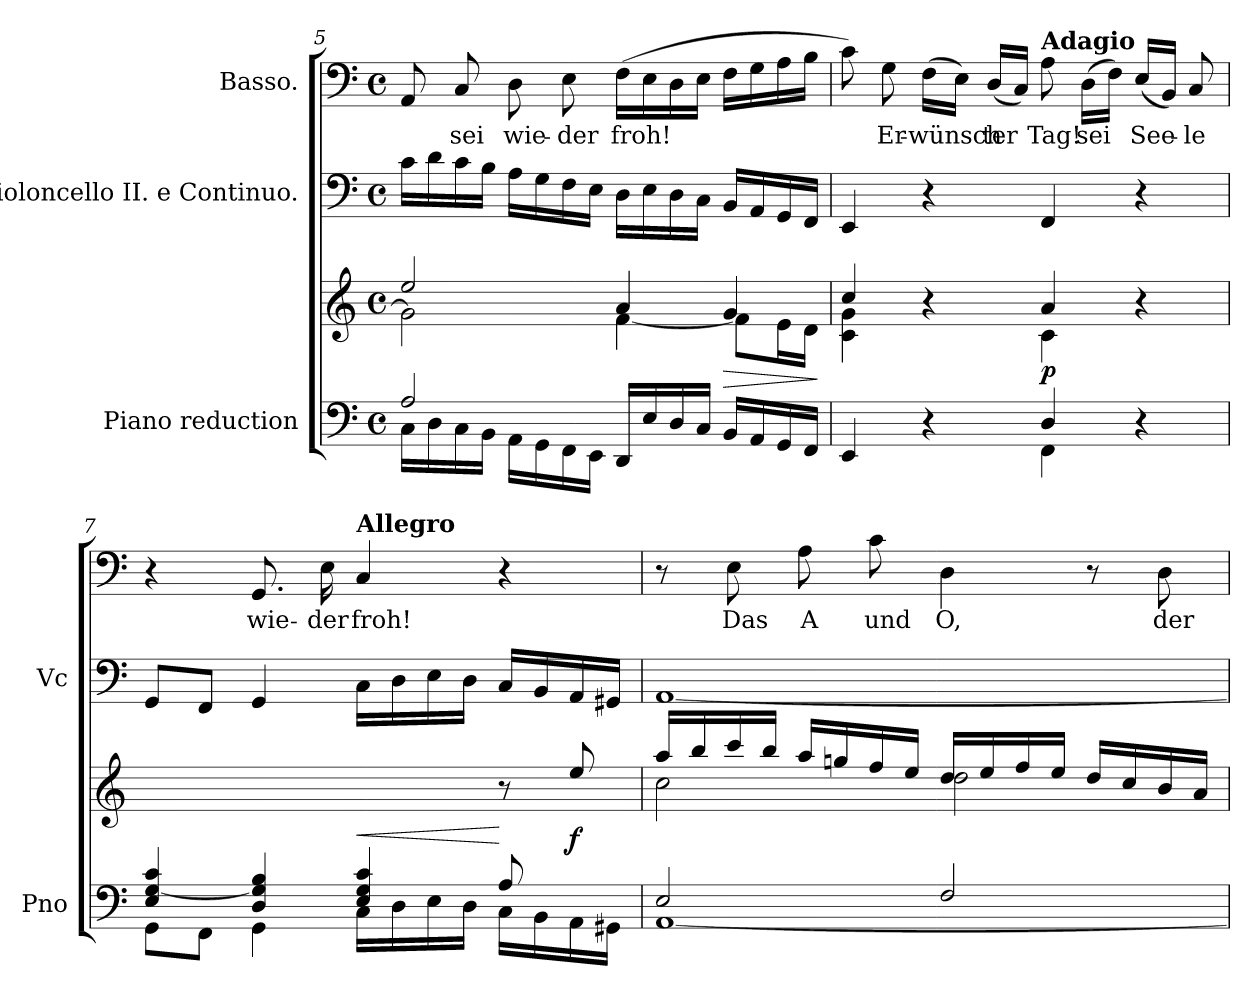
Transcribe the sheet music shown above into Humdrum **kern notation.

**kern	**kern	**dynam	**kern	**kern	**text
*part3	*part3	*part3	*part2	*part1	*part1
*staff4	*staff3	*staff3/4	*staff2	*staff1	*staff1
*I"Piano reduction	*	*	*I"Violoncello II.  e Continuo.	*I"Basso.	*
*I'Pno	*	*	*I'Vc	*	*
!!LO:LB:g=z
*clefF4	*clefG2	*	*clefF4	*clefF4	*
*k[]	*k[]	*	*k[]	*k[]	*
*M4/4	*M4/4	*	*M4/4	*M4/4	*
*met(c)	*met(c)	*	*met(c)	*met(c)	*
=5	=5	=5	=5	=5	=5
*^	*^	*	*	*	*
2A/	16C\LL	2ee/	2g\]	.	16c\LL	8AA/	.
.	16D\	.	.	.	16d\	.	.
!	!	!	!	!	!	!	!LO:LY:b
.	16C\	.	.	.	16c\	8C/	sei
.	16BB\JJ	.	.	.	16B\JJ	.	.
!	!	!	!	!	!	!	!LO:LY:b
.	16AA\LL	.	.	.	16A\LL	8D\	wie-
.	16GG\	.	.	.	16G\	.	.
!	!	!	!	!	!	!	!LO:LY:b
.	16FF\	.	.	.	16F\	8E\	-der
.	16EE\JJ	.	.	.	16E\JJ	.	.
!	!	!	!	!	!	!	!LO:LY:b
16DD/LL	2ryy	4a/	[4f\	.	16D\LL	(16F\LL	froh!
16E/	.	.	.	.	16E\	16E\	.
16D/	.	.	.	.	16D\	16D\	.
16C/JJ	.	.	.	.	16C\JJ	16E\JJ	.
!	!	!	!	!LO:HP:b	!	!	!
16BB/LL	.	4g/	8f\L]	>	16BB/LL	16F\LL	.
16AA/	.	.	.	.	16AA/	16G\	.
16GG/	.	.	16e\L	.	16GG/	16A\	.
16FF/JJ	.	.	16d\JJ	.	16FF/JJ	16B\JJ	.
*v	*v	*	*	*	*	*	*
*	*v	*v	*	*	*	*
.	.	]	.	.	.
=6	=6	=6	=6	=6	=6
*^	*^	*	*	*	*
4EE/	4ryy	4cc/	4c\ 4g\	.	4EE/	8c\)	.
!	!	!	!	!	!	!	!LO:LY:b
.	.	.	.	.	.	8G\	Er-
!	!	!	!	!	!	!	!LO:LY:b
4r	4ryy	4r	4ryy	.	4r	(16F\LL	-wünsch
.	.	.	.	.	.	16E\JJ)	.
!	!	!	!	!	!	!	!LO:LY:b
.	.	.	.	.	.	(16D/LL	ter
.	.	.	.	.	.	16C/JJ)	.
!	!	!	!	!	!	!LO:TX:a:B:t=Adagio	!
!	!	!	!	!LO:DY:b	!	!	!LO:LY:b
4D/	4FF\	4a/	4c\	p	4FF/	8A\	Tag!
!	!	!	!	!	!	!	!LO:LY:b
.	.	.	.	.	.	(16D\LL	sei
.	.	.	.	.	.	16F\JJ)	.
!	!	!	!	!	!	!	!LO:LY:b
4r	4ryy	4r	4ryy	.	4r	(16E/LL	See-
.	.	.	.	.	.	16BB/JJ)	.
!	!	!	!	!	!	!	!LO:LY:b
.	.	.	.	.	.	8C/	-le
=7	=7	=7	=7	=7	=7	=7	=7
*	*^	*	*	*	*	*	*
2.ryy	4E/ [4G/ 4c/	8GG\L	2ryy	2ryy	.	8GG/L	4r	.
.	.	8FF\J	.	.	.	8FF/J	.	.
!	!	!	!	!	!	!	!	!LO:LY:b
.	4D/ 4G/] 4B/	4GG\	.	.	.	4GG/	8.GG/	wie-
!	!	!	!	!	!	!	!	!LO:LY:b
.	.	.	.	.	.	.	16E\	-der
!	!	!	!	!	!	!	!LO:TX:a:B:t=Allegro	!
!	!	!	!	!	!LO:HP:b	!	!	!LO:LY:b
.	4E/ 4G/ 4c/	16C\LL	4ryy	4ryy	<	16C\LL	4C/	froh!
.	.	16D\	.	.	.	16D\	.	.
.	.	16E\	.	.	.	16E\	.	.
.	.	16D\JJ	.	.	.	16D\JJ	.	.
8A/L	4ryy	16C\LL	8r	8ryy	[	16C/LL	4r	.
.	.	16BB\	.	.	.	16BB/	.	.
!	!	!	!	!	!LO:DY:b	!	!	!
8ryy	.	16AA\	8ee/	8b\ 8dd\J	f	16AA/	.	.
.	.	16GG#X\JJ	.	.	.	16GG#X/JJ	.	.
*	*v	*v	*	*	*	*	*	*
=8	=8	=8	=8	=8	=8	=8	=8
2E/	[1AA	16aa/LL	2cc\	.	[1AA	8r	.
.	.	16bb/	.	.	.	.	.
!	!	!	!	!	!	!	!LO:LY:b
.	.	16ccc/	.	.	.	8E\	Das
.	.	16bb/JJ	.	.	.	.	.
!	!	!	!	!	!	!	!LO:LY:b
.	.	16aa/LL	.	.	.	8A\	A
.	.	16ggn/	.	.	.	.	.
!	!	!	!	!	!	!	!LO:LY:b
.	.	16ff/	.	.	.	8c\	und
.	.	16ee/JJ	.	.	.	.	.
!	!	!	!	!	!	!	!LO:LY:b
2F/	.	16dd/LL	2dd\	.	.	4D\	O,
.	.	16ee/	.	.	.	.	.
.	.	16ff/	.	.	.	.	.
.	.	16ee/JJ	.	.	.	.	.
.	.	16dd/LL	.	.	.	8r	.
.	.	16cc/	.	.	.	.	.
!	!	!	!	!	!	!	!LO:LY:b
.	.	16b/	.	.	.	8D\	der
.	.	16a/JJ	.	.	.	.	.
*v	*v	*	*	*	*	*	*
*	*v	*v	*	*	*	*
=	=	=	=	=	=
*-	*-	*-	*-	*-	*-
